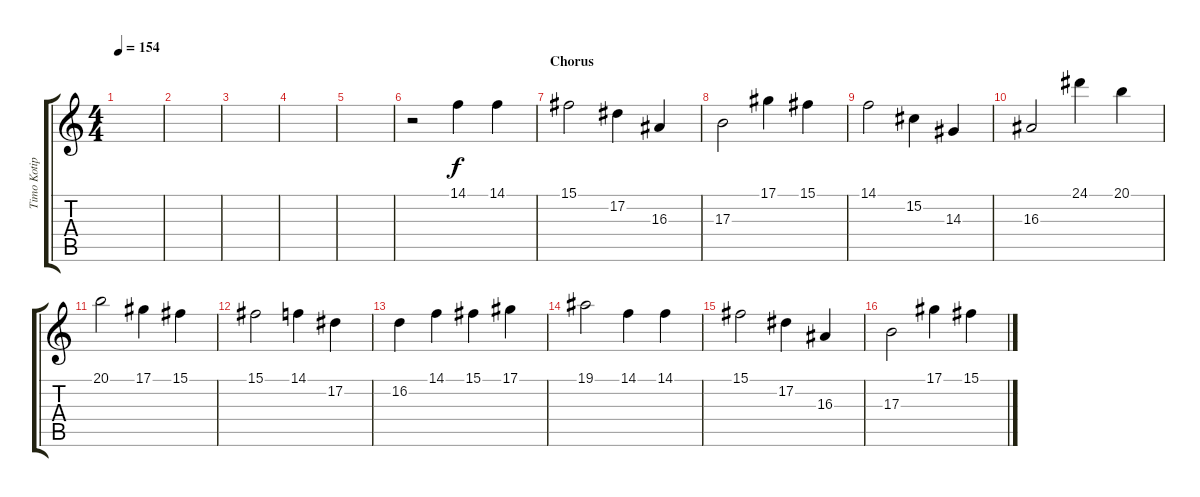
\track ("Timo Kotipelto - Vocals" "Timo Kotip") {instrument lead1square}
\staff {score tabs}
\tuning (Eb4 Bb3 Gb3 Db3 Ab2 Eb2) {hide}
\ts (4 4)
\tempo 154
\clef g2
\ks c
|
|
|
|
|
r.2 14.1.4 14.1.4 |
\section ("" "Chorus")
15.1.2 17.2.4 16.3.4 |
17.3.2 17.1.4 15.1.4 |
14.1.2 15.2.4 14.3.4 |
16.3.2 24.1.4 20.1.4 |
20.1.2 17.1.4 15.1.4 |
15.1.2 14.1.4 17.2.4 |
16.2.4 14.1.4 15.1.4 17.1.4 |
19.1.2 14.1.4 14.1.4 |
15.1.2 17.2.4 16.3.4 |
17.3.2 17.1.4 15.1.4
